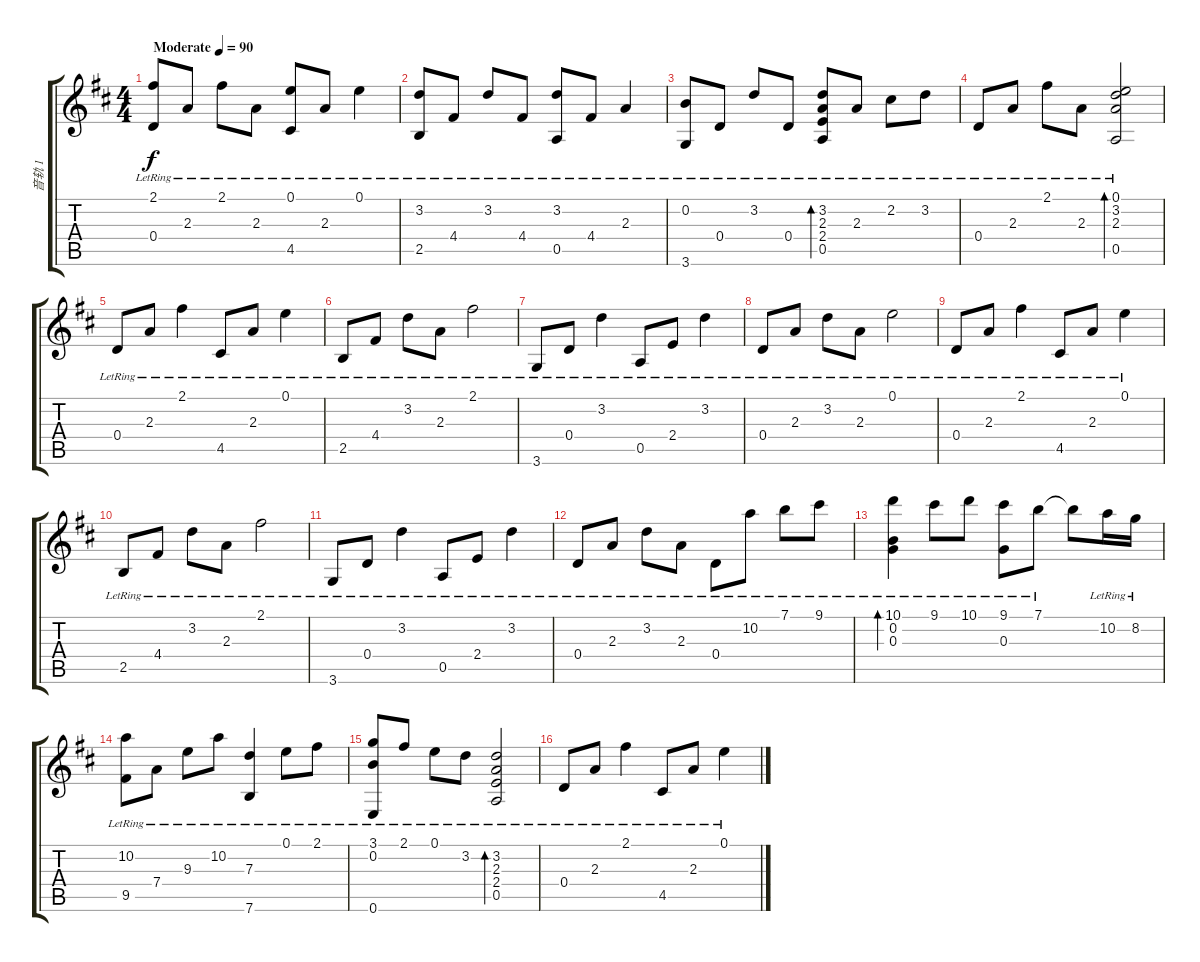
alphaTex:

\track ("音轨 1" "音轨 1") {instrument acousticguitarsteel}
\staff {score tabs}
\tuning (E4 B3 G3 D3 A2 E2) {hide}
\ts (4 4)
\tempo (90 "Moderate")
\clef g2
\ks d
(2.1{lr} 0.4{lr}).8{dy f instrument acousticguitarsteel} 2.3{lr}.8 2.1{lr}.8 2.3{lr}.8 (0.1{lr} 4.5{lr}).8 2.3{lr}.8 0.1{lr}.4 |
(3.2{lr} 2.5{lr}).8 4.4{lr}.8 3.2{lr}.8 4.4{lr}.8 (3.2{lr} 0.5{lr}).8 4.4{lr}.8 2.3{lr}.4 |
(0.2{lr} 3.6{lr}).8 0.4{lr}.8 3.2{lr}.8 0.4{lr}.8 (3.2{lr} 2.3{lr} 2.4{lr} 0.5{lr}).8{bd 120} 2.3{lr}.8{txt ""} 2.2{lr}.8 3.2{lr}.8 |
0.4{lr}.8 2.3{lr}.8 2.1{lr}.8 2.3{lr}.8 (0.1{lr} 3.2{lr} 2.3{lr} 0.5{lr}).2{bd 240} |
0.4{lr}.8 2.3{lr}.8 2.1{lr}.4 4.5{lr}.8 2.3{lr}.8 0.1{lr}.4 |
2.5{lr}.8 4.4{lr}.8 3.2{lr}.8 2.3{lr}.8 2.1{lr}.2 |
3.6{lr}.8 0.4{lr}.8 3.2{lr}.4 0.5{lr}.8 2.4{lr}.8 3.2{lr}.4 |
0.4{lr}.8 2.3{lr}.8 3.2{lr}.8 2.3{lr}.8 0.1{lr}.2 |
0.4{lr}.8 2.3{lr}.8 2.1{lr}.4 4.5{lr}.8 2.3{lr}.8 0.1{lr}.4 |
2.5{lr}.8 4.4{lr}.8 3.2{lr}.8 2.3{lr}.8 2.1{lr}.2 |
3.6{lr}.8 0.4{lr}.8 3.2{lr}.4 0.5{lr}.8 2.4{lr}.8 3.2{lr}.4 |
0.4{lr}.8 2.3{lr}.8 3.2{lr}.8 2.3{lr}.8 0.4{lr}.8 10.2{lr}.8 7.1{lr}.8 9.1{lr}.8 |
(10.1{lr} 0.2{lr} 0.3{lr}).4{bd 240} 9.1{lr}.8 10.1{lr}.8 (9.1{lr} 0.3{lr}).8 7.1{lr}.8 7.1{t}.8 10.2{lr}.16 8.2{lr}.16 |
(10.2{lr} 9.5{lr}).8 7.4{lr}.8 9.3{lr}.8 10.2{lr}.8 (7.3{lr} 7.6{lr}).4 0.1{lr}.8 2.1{lr}.8 |
(3.1{lr} 0.2{lr} 0.6{lr}).8 2.1{lr}.8 0.1{lr}.8 3.2{lr}.8 (3.2{lr} 2.3{lr} 2.4{lr} 0.5{lr}).2{bd 240} |
0.4{lr}.8 2.3{lr}.8 2.1{lr}.4 4.5{lr}.8 2.3{lr}.8 0.1{lr}.4
